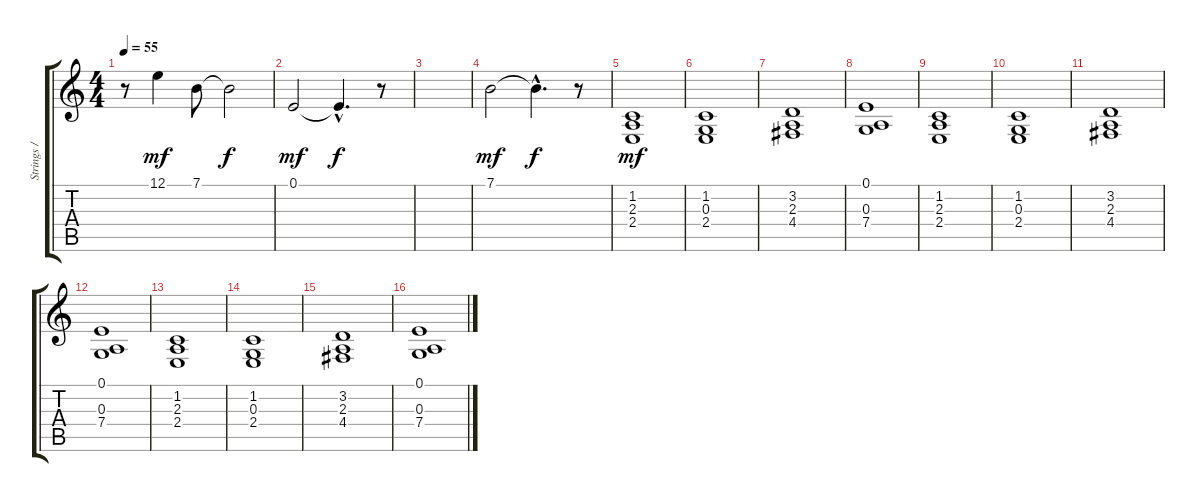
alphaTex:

\track ("Strings / Sea" "Strings / ") {instrument stringensemble1}
\staff {score tabs}
\tuning (E4 B3 G3 D3 A2 E2) {hide}
\ts (4 4)
\tempo 55
\clef g2
\ks c
r.8{dy mf instrument seashore} 12.1.4 7.1.8 7.1{t}.2{dy f} |
0.1.2{dy mf} 0.1{hac t}.4{d dy f} r.8 |
|
7.1.2{dy mf} 7.1{hac t}.4{d dy f} r.8 |
(1.2 2.3 2.4).1{dy mf instrument stringensemble1} |
(1.2 0.3 2.4).1 |
(3.2 2.3 4.4).1 |
(0.1 0.3 7.4).1 |
(1.2 2.3 2.4).1 |
(1.2 0.3 2.4).1 |
(3.2 2.3 4.4).1 |
(0.1 0.3 7.4).1 |
(1.2 2.3 2.4).1 |
(1.2 0.3 2.4).1 |
(3.2 2.3 4.4).1 |
(0.1 0.3 7.4).1
